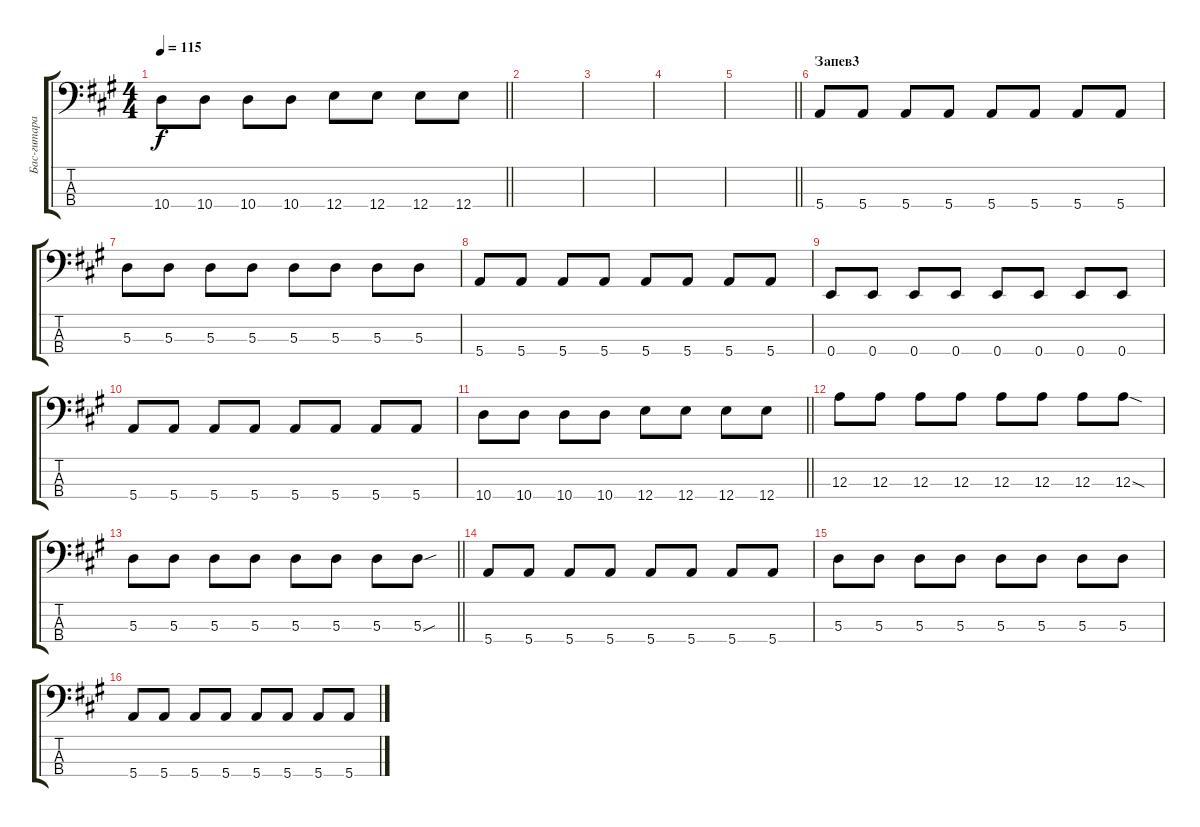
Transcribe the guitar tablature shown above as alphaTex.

\track ("Бас-гитара" "Бас-гитара") {instrument electricbassfinger}
\staff {score tabs}
\tuning (G2 D2 A1 E1) {hide}
\ts (4 4)
\tempo 115
\clef f4
\barLineRight lightlight
\ks a
10.4.8{dy f} 10.4.8 10.4.8 10.4.8 12.4.8 12.4.8 12.4.8 12.4.8 |
|
|
|
\barLineRight lightlight
|
\section ("" "Запев3")
5.4.8 5.4.8 5.4.8 5.4.8 5.4.8 5.4.8 5.4.8 5.4.8 |
5.3.8 5.3.8 5.3.8 5.3.8 5.3.8 5.3.8 5.3.8 5.3.8 |
5.4.8 5.4.8 5.4.8 5.4.8 5.4.8 5.4.8 5.4.8 5.4.8 |
0.4.8 0.4.8 0.4.8 0.4.8 0.4.8 0.4.8 0.4.8 0.4.8 |
5.4.8 5.4.8 5.4.8 5.4.8 5.4.8 5.4.8 5.4.8 5.4.8 |
\barLineRight lightlight
10.4.8 10.4.8 10.4.8 10.4.8 12.4.8 12.4.8 12.4.8 12.4.8 |
12.3.8 12.3.8 12.3.8 12.3.8 12.3.8 12.3.8 12.3.8 12.3{sod}.8 |
\barLineRight lightlight
5.3.8 5.3.8 5.3.8 5.3.8 5.3.8 5.3.8 5.3.8 5.3{sou}.8 |
5.4.8 5.4.8 5.4.8 5.4.8 5.4.8 5.4.8 5.4.8 5.4.8 |
5.3.8 5.3.8 5.3.8 5.3.8 5.3.8 5.3.8 5.3.8 5.3.8 |
5.4.8 5.4.8 5.4.8 5.4.8 5.4.8 5.4.8 5.4.8 5.4.8
